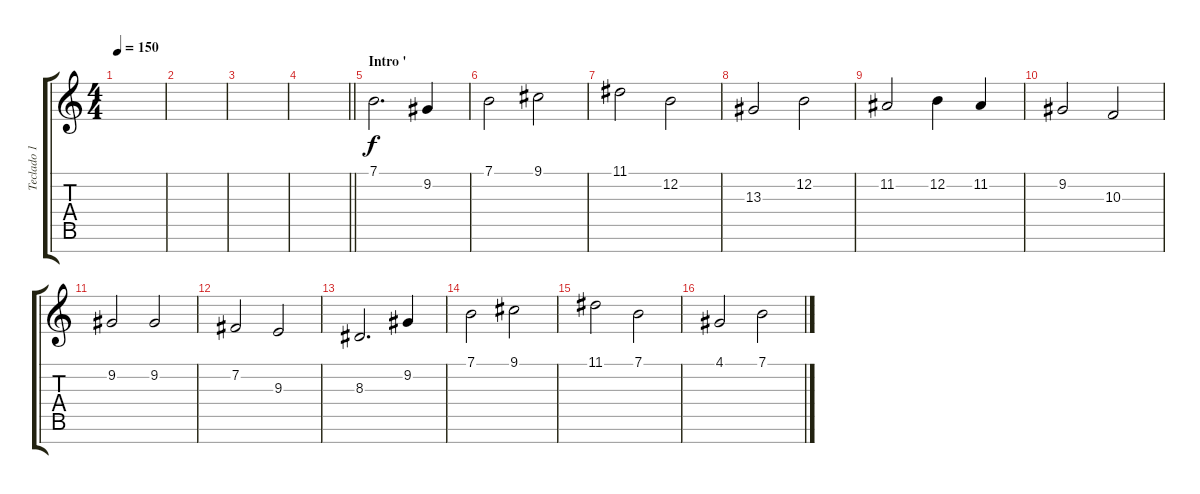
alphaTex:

\track ("Teclado 1" "Teclado 1") {instrument pad1newage}
\staff {score tabs}
\tuning (E4 B3 G3 D3 A2 E2 B1) {hide}
\ts (4 4)
\tempo 150
\clef g2
\ks c
|
|
|
\barLineRight lightlight
|
\section ("" "Intro '")
7.1.2{d volume 16 instrument acousticgrandpiano} 9.2.4 |
7.1.2 9.1.2 |
11.1.2 12.2.2 |
13.3.2 12.2.2 |
11.2.2 12.2.4 11.2.4 |
9.2.2 10.3.2 |
9.2.2 9.2.2 |
7.2.2 9.3.2 |
8.3.2{d} 9.2.4 |
7.1.2 9.1.2 |
11.1.2 7.1.2 |
4.1.2 7.1.2
